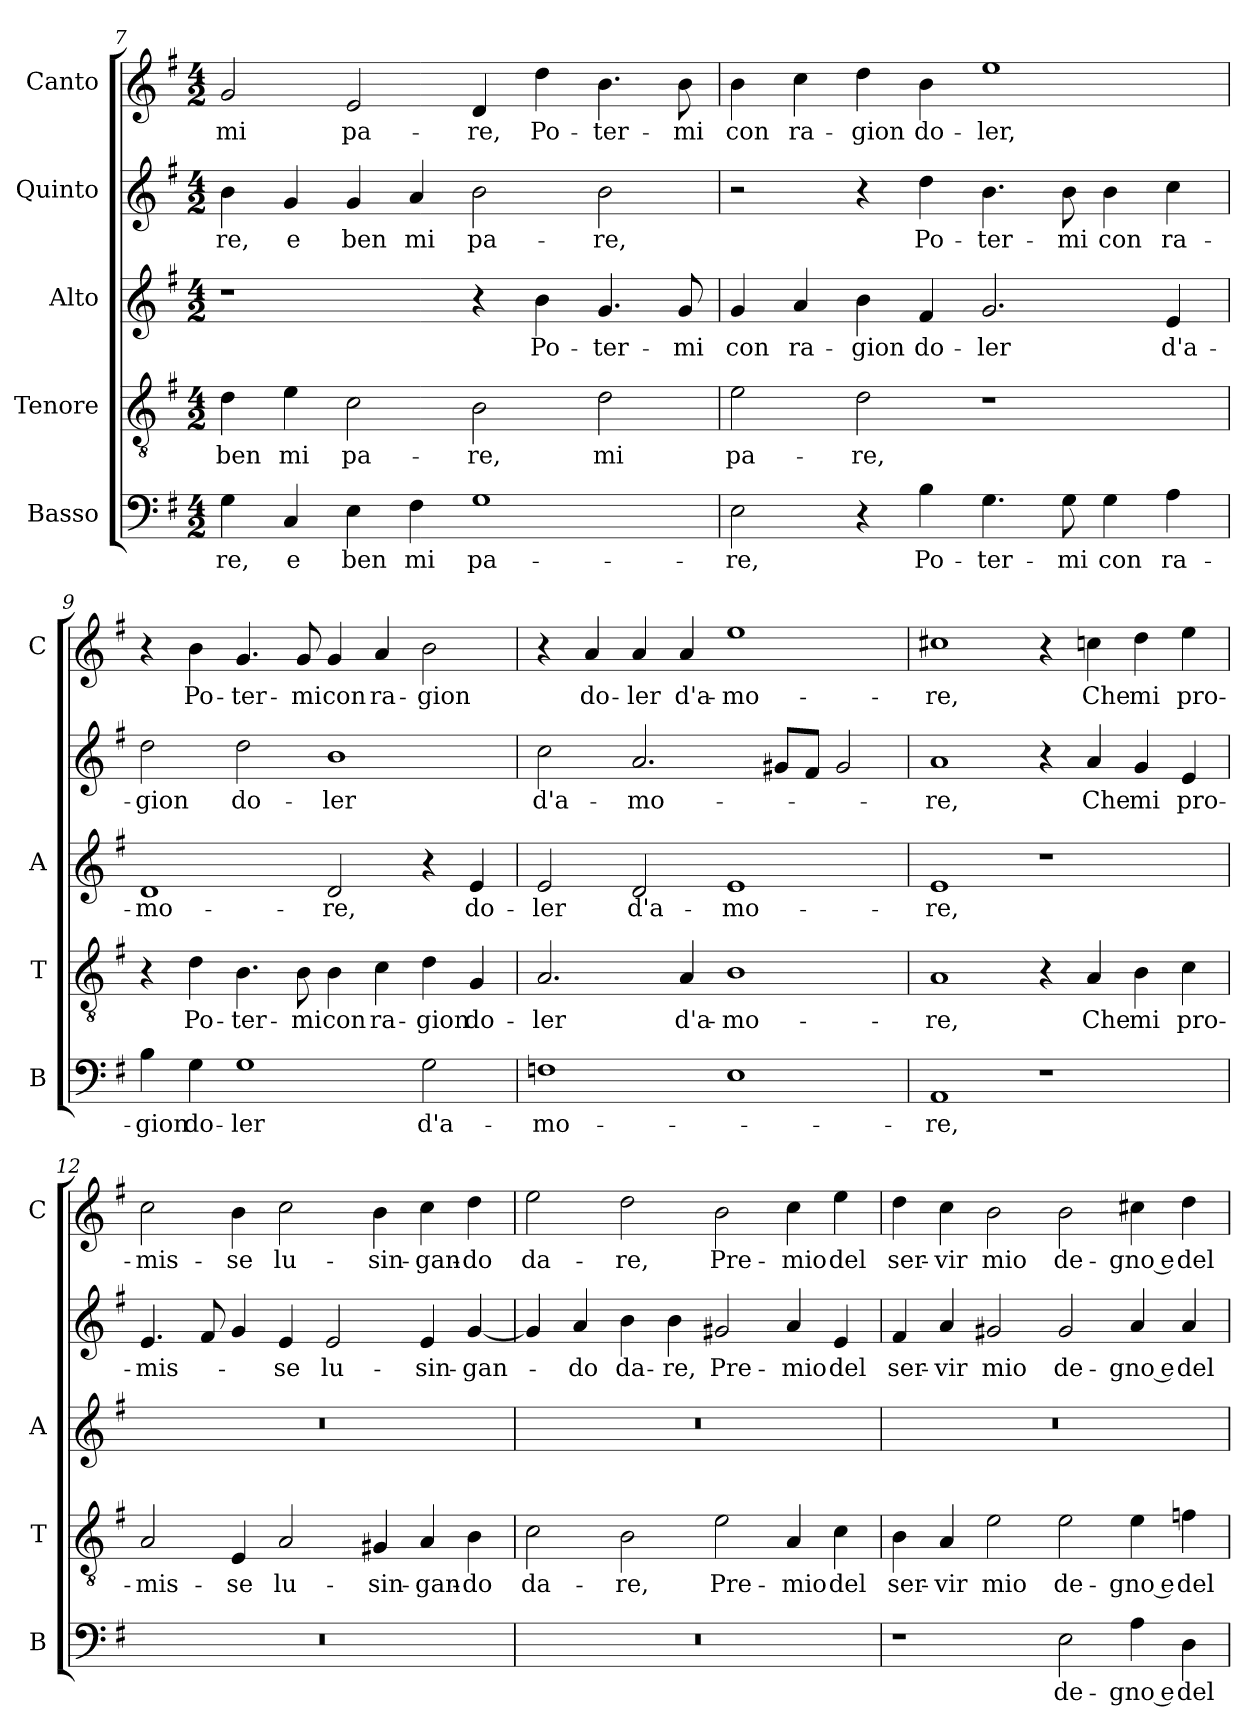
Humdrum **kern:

**kern	**text	**kern	**text	**kern	**text	**kern	**text	**kern	**text
*part5	*part5	*part4	*part4	*part3	*part3	*part2	*part2	*part1	*part1
*staff5	*staff5	*staff4	*staff4	*staff3	*staff3	*staff2	*staff2	*staff1	*staff1
*I"Basso	*	*I"Tenore	*	*I"Alto	*	*I"Quinto	*	*I"Canto	*
*I'B	*	*I'T	*	*I'A	*	*	*	*I'C	*
*clefF4	*	*clefGv2	*	*clefG2	*	*clefG2	*	*clefG2	*
*k[f#]	*	*k[f#]	*	*k[f#]	*	*k[f#]	*	*k[f#]	*
*G:	*	*G:	*	*G:	*	*G:	*	*G:	*
*M4/2	*	*M4/2	*	*M4/2	*	*M4/2	*	*M4/2	*
=7	=7	=7	=7	=7	=7	=7	=7	=7	=7
!	!LO:LY:b	!	!LO:LY:b	!	!	!	!LO:LY:b	!	!LO:LY:b
4G\	-re,	4d\	ben	1r	.	4b\	-re,	2g/	mi
!	!LO:LY:b	!	!LO:LY:b	!	!	!	!LO:LY:b	!	!
4C/	e	4e\	mi	.	.	4g/	e	.	.
!	!LO:LY:b	!	!LO:LY:b	!	!	!	!LO:LY:b	!	!LO:LY:b
4E\	ben	2c\	pa-	.	.	4g/	ben	2e/	pa-
!	!LO:LY:b	!	!	!	!	!	!LO:LY:b	!	!
4F#\	mi	.	.	.	.	4a/	mi	.	.
!	!LO:LY:b	!	!LO:LY:b	!	!	!	!LO:LY:b	!	!LO:LY:b
1G	pa-	2B\	-re,	4r	.	2b\	pa-	4d/	-re,
!	!	!	!	!	!LO:LY:b	!	!	!	!LO:LY:b
.	.	.	.	4b\	Po-	.	.	4dd\	Po-
!	!	!	!LO:LY:b	!	!LO:LY:b	!	!LO:LY:b	!	!LO:LY:b
.	.	2d\	mi	4.g/	-ter-	2b\	-re,	4.b\	-ter-
!	!	!	!	!	!LO:LY:b	!	!	!	!LO:LY:b
.	.	.	.	8g/	-mi	.	.	8b\	-mi
!!LO:LB:g=z
=8	=8	=8	=8	=8	=8	=8	=8	=8	=8
!	!LO:LY:b	!	!LO:LY:b	!	!LO:LY:b	!	!	!	!LO:LY:b
2E\	-re,	2e\	pa-	4g/	con	2r	.	4b\	con
!	!	!	!	!	!LO:LY:b	!	!	!	!LO:LY:b
.	.	.	.	4a/	ra-	.	.	4cc\	ra-
!	!	!	!LO:LY:b	!	!LO:LY:b	!	!	!	!LO:LY:b
4r	.	2d\	-re,	4b\	-gion	4r	.	4dd\	-gion
!	!LO:LY:b	!	!	!	!LO:LY:b	!	!LO:LY:b	!	!LO:LY:b
4B\	Po-	.	.	4f#/	do-	4dd\	Po-	4b\	do-
!	!LO:LY:b	!	!	!	!LO:LY:b	!	!LO:LY:b	!	!LO:LY:b
4.G\	-ter-	1r	.	2.g/	-ler	4.b\	-ter-	1ee	-ler,
!	!LO:LY:b	!	!	!	!	!	!LO:LY:b	!	!
8G\	-mi	.	.	.	.	8b\	-mi	.	.
!	!LO:LY:b	!	!	!	!	!	!LO:LY:b	!	!
4G\	con	.	.	.	.	4b\	con	.	.
!	!LO:LY:b	!	!	!	!LO:LY:b	!	!LO:LY:b	!	!
4A\	ra-	.	.	4e/	d'a-	4cc\	ra-	.	.
=9	=9	=9	=9	=9	=9	=9	=9	=9	=9
!	!LO:LY:b	!	!	!	!LO:LY:b	!	!LO:LY:b	!	!
4B\	-gion	4r	.	1d	-mo-	2dd\	-gion	4r	.
!	!LO:LY:b	!	!LO:LY:b	!	!	!	!	!	!LO:LY:b
4G\	do-	4d\	Po-	.	.	.	.	4b\	Po-
!	!LO:LY:b	!	!LO:LY:b	!	!	!	!LO:LY:b	!	!LO:LY:b
1G	-ler	4.B\	-ter-	.	.	2dd\	do-	4.g/	-ter-
!	!	!	!LO:LY:b	!	!	!	!	!	!LO:LY:b
.	.	8B\	-mi	.	.	.	.	8g/	-mi
!	!	!	!LO:LY:b	!	!LO:LY:b	!	!LO:LY:b	!	!LO:LY:b
.	.	4B\	con	2d/	-re,	1b	-ler	4g/	con
!	!	!	!LO:LY:b	!	!	!	!	!	!LO:LY:b
.	.	4c\	ra-	.	.	.	.	4a/	ra-
!	!LO:LY:b	!	!LO:LY:b	!	!	!	!	!	!LO:LY:b
2G\	d'a-	4d\	-gion	4r	.	.	.	2b\	-gion
!	!	!	!LO:LY:b	!	!LO:LY:b	!	!	!	!
.	.	4G/	do-	4e/	do-	.	.	.	.
=10	=10	=10	=10	=10	=10	=10	=10	=10	=10
!	!LO:LY:b	!	!LO:LY:b	!	!LO:LY:b	!	!LO:LY:b	!	!
1Fn	-mo-	2.A/	-ler	2e/	-ler	2cc\	d'a-	4r	.
!	!	!	!	!	!	!	!	!	!LO:LY:b
.	.	.	.	.	.	.	.	4a/	do-
!	!	!	!	!	!LO:LY:b	!	!LO:LY:b	!	!LO:LY:b
.	.	.	.	2d/	d'a-	2.a/	-mo-	4a/	-ler
!	!	!	!LO:LY:b	!	!	!	!	!	!LO:LY:b
.	.	4A/	d'a-	.	.	.	.	4a/	d'a-
!	!	!	!LO:LY:b	!	!LO:LY:b	!	!	!	!LO:LY:b
1E	.	1B	-mo-	1e	-mo-	.	.	1ee	-mo-
.	.	.	.	.	.	8g#X/L	.	.	.
.	.	.	.	.	.	8f#/J	.	.	.
.	.	.	.	.	.	2g#/	.	.	.
=11	=11	=11	=11	=11	=11	=11	=11	=11	=11
!	!LO:LY:b	!	!LO:LY:b	!	!LO:LY:b	!	!LO:LY:b	!	!LO:LY:b
1AA	-re,	1A	-re,	1e	-re,	1a	-re,	1cc#X	-re,
1r	.	4r	.	1r	.	4r	.	4r	.
!	!	!	!LO:LY:b	!	!	!	!LO:LY:b	!	!LO:LY:b
.	.	4A/	Che	.	.	4a/	Che	4ccn\	Che
!	!	!	!LO:LY:b	!	!	!	!LO:LY:b	!	!LO:LY:b
.	.	4B\	mi	.	.	4g/	mi	4dd\	mi
!	!	!	!LO:LY:b	!	!	!	!LO:LY:b	!	!LO:LY:b
.	.	4c\	pro-	.	.	4e/	pro-	4ee\	pro-
!!LO:PB:g=z
=12	=12	=12	=12	=12	=12	=12	=12	=12	=12
!	!	!	!LO:LY:b	!	!	!	!LO:LY:b	!	!LO:LY:b
0r	.	2A/	-mis-	0r	.	4.e/	-mis-	2cc\	-mis-
.	.	.	.	.	.	8f#/	.	.	.
!	!	!	!LO:LY:b	!	!	!	!	!	!LO:LY:b
.	.	4E/	-se	.	.	4g/	.	4b\	-se
!	!	!	!LO:LY:b	!	!	!	!LO:LY:b	!	!LO:LY:b
.	.	2A/	lu-	.	.	4e/	-se	2cc\	lu-
!	!	!	!	!	!	!	!LO:LY:b	!	!
.	.	.	.	.	.	2e/	lu-	.	.
!	!	!	!LO:LY:b	!	!	!	!	!	!LO:LY:b
.	.	4G#X/	-sin-	.	.	.	.	4b\	-sin-
!	!	!	!LO:LY:b	!	!	!	!LO:LY:b	!	!LO:LY:b
.	.	4A/	-gan-	.	.	4e/	-sin-	4cc\	-gan-
!	!	!	!LO:LY:b	!	!	!	!LO:LY:b	!	!LO:LY:b
.	.	4B\	-do	.	.	[4g/	-gan-	4dd\	-do
=13	=13	=13	=13	=13	=13	=13	=13	=13	=13
!	!	!	!LO:LY:b	!	!	!	!	!	!LO:LY:b
0r	.	2c\	da-	0r	.	4g/]	.	2ee\	da-
!	!	!	!	!	!	!	!LO:LY:b	!	!
.	.	.	.	.	.	4a/	-do	.	.
!	!	!	!LO:LY:b	!	!	!	!LO:LY:b	!	!LO:LY:b
.	.	2B\	-re,	.	.	4b\	da-	2dd\	-re,
!	!	!	!	!	!	!	!LO:LY:b	!	!
.	.	.	.	.	.	4b\	-re,	.	.
!	!	!	!LO:LY:b	!	!	!	!LO:LY:b	!	!LO:LY:b
.	.	2e\	Pre-	.	.	2g#X/	Pre-	2b\	Pre-
!	!	!	!LO:LY:b	!	!	!	!LO:LY:b	!	!LO:LY:b
.	.	4A/	-mio	.	.	4a/	-mio	4cc\	-mio
!	!	!	!LO:LY:b	!	!	!	!LO:LY:b	!	!LO:LY:b
.	.	4c\	del	.	.	4e/	del	4ee\	del
=14	=14	=14	=14	=14	=14	=14	=14	=14	=14
!	!	!	!LO:LY:b	!	!	!	!LO:LY:b	!	!LO:LY:b
1r	.	4B\	ser-	0r	.	4f#/	ser-	4dd\	ser-
!	!	!	!LO:LY:b	!	!	!	!LO:LY:b	!	!LO:LY:b
.	.	4A/	-vir	.	.	4a/	-vir	4cc\	-vir
!	!	!	!LO:LY:b	!	!	!	!LO:LY:b	!	!LO:LY:b
.	.	2e\	mio	.	.	2g#X/	mio	2b\	mio
!	!LO:LY:b	!	!LO:LY:b	!	!	!	!LO:LY:b	!	!LO:LY:b
2E\	de-	2e\	de-	.	.	2g#/	de-	2b\	de-
!	!LO:LY:b	!	!LO:LY:b	!	!	!	!LO:LY:b	!	!LO:LY:b
4A\	-gno e	4e\	-gno e	.	.	4a/	-gno e	4cc#X\	-gno e
!	!LO:LY:b	!	!LO:LY:b	!	!	!	!LO:LY:b	!	!LO:LY:b
4D\	del	4fn\	del	.	.	4a/	del	4dd\	del
=	=	=	=	=	=	=	=	=	=
*-	*-	*-	*-	*-	*-	*-	*-	*-	*-
